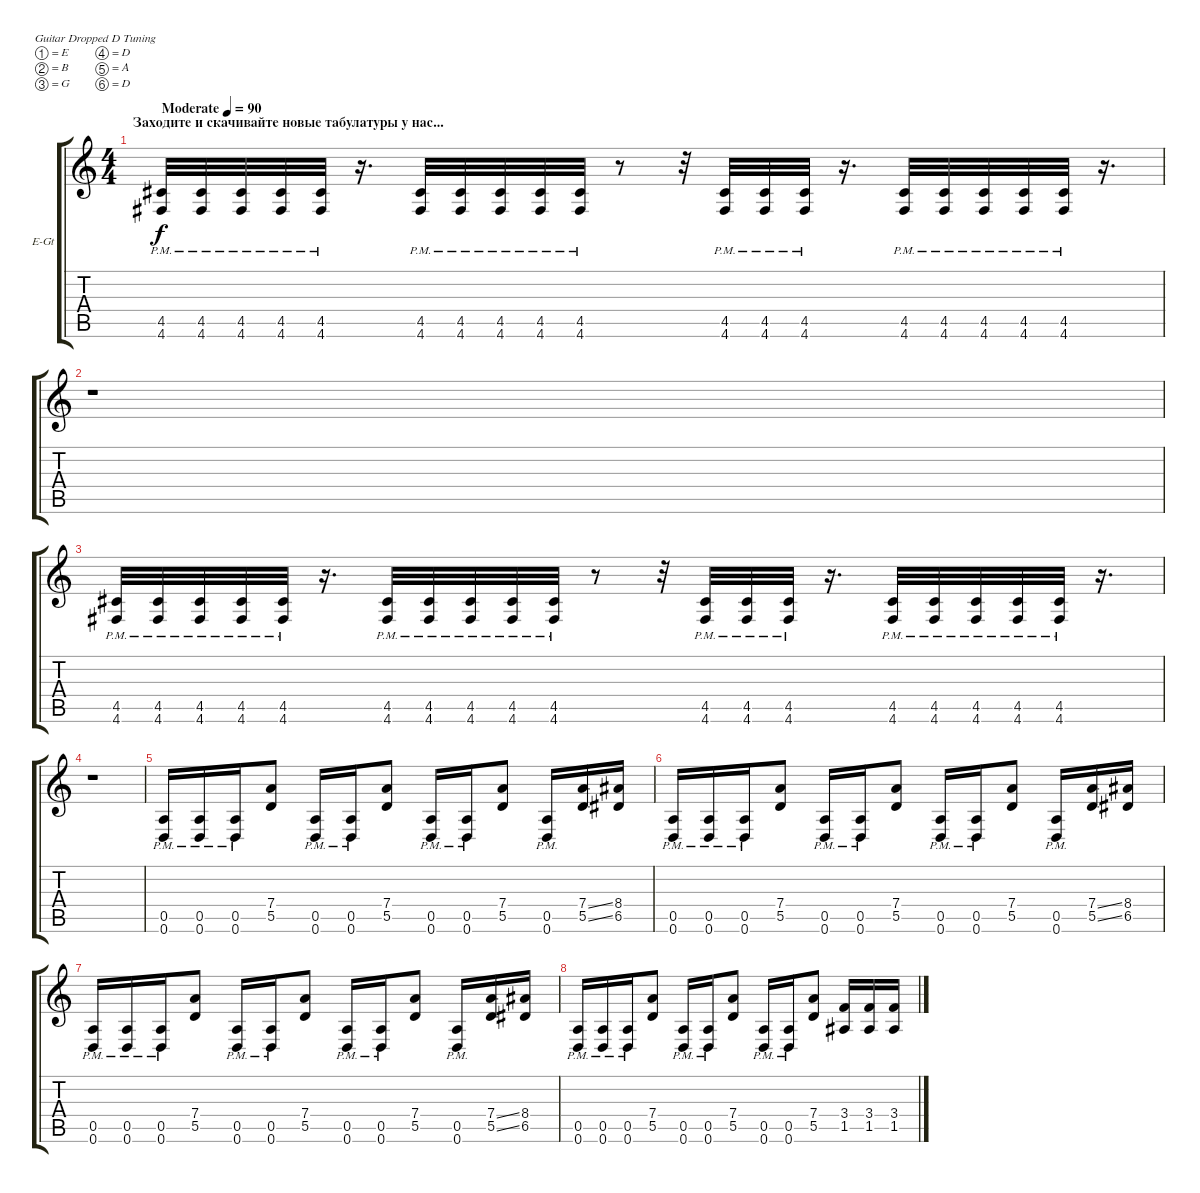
\bracketExtendMode groupsimilarinstruments
\firstSystemTrackNameOrientation horizontal
\otherSystemsTrackNameOrientation horizontal
\track ("Гитара 2" "E-Gt") {instrument overdrivenguitar}
\staff {score tabs}
\tuning (E4 B3 G3 D3 A2 D2)
\ts (4 4)
\beaming (8 2 2 2 2)
\section ("" "Заходите и скачивайте новые табулатуры у нас...")
\tempo (90 "Moderate")
\clef g2
\ks c
(4.5{pm} 4.6{pm}).32{dy f instrument overdrivenguitar} (4.5{pm} 4.6{pm}).32 (4.5{pm} 4.6{pm}).32 (4.5{pm} 4.6{pm}).32 (4.5{pm} 4.6{pm}).32 r.16{d} (4.5{pm} 4.6{pm}).32 (4.5{pm} 4.6{pm}).32 (4.5{pm} 4.6{pm}).32 (4.5{pm} 4.6{pm}).32 (4.5{pm} 4.6{pm}).32 r.8 r.32 (4.5{pm} 4.6{pm}).32 (4.5{pm} 4.6{pm}).32 (4.5{pm} 4.6{pm}).32 r.16{d} (4.5{pm} 4.6{pm}).32 (4.5{pm} 4.6{pm}).32 (4.5{pm} 4.6{pm}).32 (4.5{pm} 4.6{pm}).32 (4.5{pm} 4.6{pm}).32 r.16{d} |
r.1 |
(4.5{pm} 4.6{pm}).32 (4.5{pm} 4.6{pm}).32 (4.5{pm} 4.6{pm}).32 (4.5{pm} 4.6{pm}).32 (4.5{pm} 4.6{pm}).32 r.16{d} (4.5{pm} 4.6{pm}).32 (4.5{pm} 4.6{pm}).32 (4.5{pm} 4.6{pm}).32 (4.5{pm} 4.6{pm}).32 (4.5{pm} 4.6{pm}).32 r.8 r.32 (4.5{pm} 4.6{pm}).32 (4.5{pm} 4.6{pm}).32 (4.5{pm} 4.6{pm}).32 r.16{d} (4.5{pm} 4.6{pm}).32 (4.5{pm} 4.6{pm}).32 (4.5{pm} 4.6{pm}).32 (4.5{pm} 4.6{pm}).32 (4.5{pm} 4.6{pm}).32 r.16{d} |
r.1 |
(0.5{pm} 0.6{pm}).16 (0.5{pm} 0.6{pm}).16 (0.5{pm} 0.6{pm}).16 (7.4 5.5).8 (0.5{pm} 0.6{pm}).16 (0.5{pm} 0.6{pm}).16 (7.4 5.5).8 (0.5{pm} 0.6{pm}).16 (0.5{pm} 0.6{pm}).16 (7.4 5.5).8 (0.5{pm} 0.6{pm}).16 (7.4{ss} 5.5{ss}).16 (8.4 6.5).16 |
(0.5{pm} 0.6{pm}).16 (0.5{pm} 0.6{pm}).16 (0.5{pm} 0.6{pm}).16 (7.4 5.5).8 (0.5{pm} 0.6{pm}).16 (0.5{pm} 0.6{pm}).16 (7.4 5.5).8 (0.5{pm} 0.6{pm}).16 (0.5{pm} 0.6{pm}).16 (7.4 5.5).8 (0.5{pm} 0.6{pm}).16 (7.4{ss} 5.5{ss}).16 (8.4 6.5).16 |
(0.5{pm} 0.6{pm}).16 (0.5{pm} 0.6{pm}).16 (0.5{pm} 0.6{pm}).16 (7.4 5.5).8 (0.5{pm} 0.6{pm}).16 (0.5{pm} 0.6{pm}).16 (7.4 5.5).8 (0.5{pm} 0.6{pm}).16 (0.5{pm} 0.6{pm}).16 (7.4 5.5).8 (0.5{pm} 0.6{pm}).16 (7.4{ss} 5.5{ss}).16 (8.4 6.5).16 |
(0.5{pm} 0.6{pm}).16 (0.5{pm} 0.6{pm}).16 (0.5{pm} 0.6{pm}).16 (7.4 5.5).8 (0.5{pm} 0.6{pm}).16 (0.5{pm} 0.6{pm}).16 (7.4 5.5).8 (0.5{pm} 0.6{pm}).16 (0.5{pm} 0.6{pm}).16 (7.4 5.5).8 (3.4 1.5).16 (3.4 1.5).16 (3.4 1.5).16
